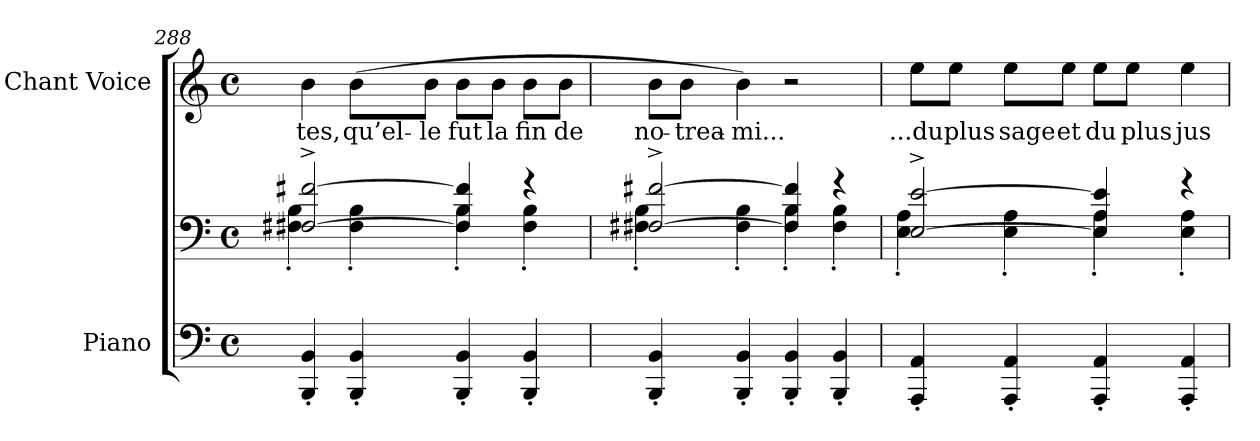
**kern	**kern	**kern	**text
*part2	*part2	*part1	*part1
*staff3	*staff2	*staff1	*staff1
*I"Piano	*	*I"Chant Voice	*
*I'Pno	*	*	*
*clefF4	*clefF4	*clefG2	*
*k[]	*k[]	*k[]	*
*M4/4	*M4/4	*M4/4	*
*met(c)	*met(c)	*met(c)	*
=288	=288	=288	=288
*	*^	*	*
4BBB/' 4BB/'	[<2F#X/^ [2f#X/^	4F#\' 4B\'	4b\	-tes,
4BBB/' 4BB/'	.	4F#\' 4B\'	(8b\L	qu’el-
.	.	.	8b\J	-le
4BBB/' 4BB/'	4F#/] 4f#/]	4F#\' 4B\'	8b\L	fut
.	.	.	8b\J	la
4BBB/' 4BB/'	4r	4F#\' 4B\'	8b\L	fin
.	.	.	8b\J	de
=289	=289	=289	=289	=289
4BBB/' 4BB/'	[<2F#X/^ [2f#X/^	4F#\' 4B\'	8b\L	no-
.	.	.	8b\J	-trea-
4BBB/' 4BB/'	.	4F#\' 4B\'	4b\)	-mi...
4BBB/' 4BB/'	4F#/] 4f#/]	4F#\' 4B\'	2r	.
4BBB/' 4BB/'	4r	4F#\' 4B\'	.	.
=290	=290	=290	=290	=290
4AAA/' 4AA/'	[<2E/^ [2e/^	4E\' 4A\'	8ee\L	...du
.	.	.	8ee\J	plus
4AAA/' 4AA/'	.	4E\' 4A\'	8ee\L	sage
.	.	.	8ee\J	et
4AAA/' 4AA/'	4E/] 4e/]	4E\' 4A\'	8ee\L	du
.	.	.	8ee\J	plus
4AAA/' 4AA/'	4r	4E\' 4A\'	4ee\	jus-
*	*v	*v	*	*
=	=	=	=
*-	*-	*-	*-
